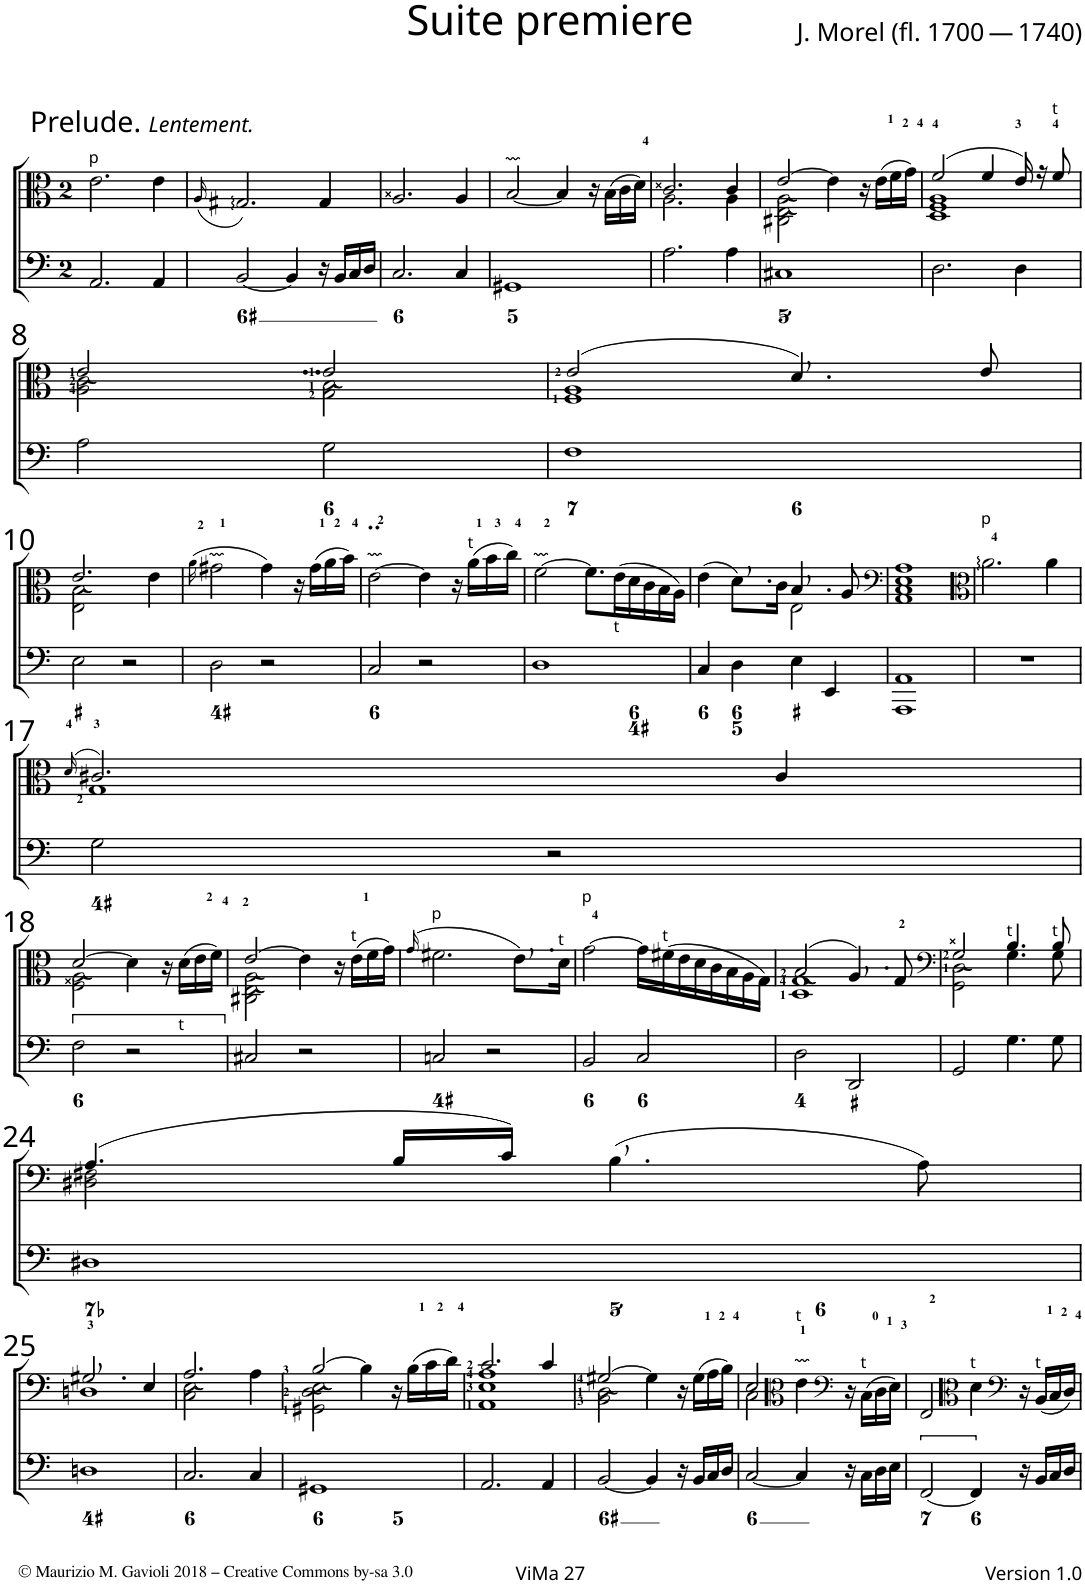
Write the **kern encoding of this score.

**kern	**kern
*part2	*part1
*staff2	*staff1
*I"Viola da gamba (7 strings)	*I"Viola da gamba (7 strings)
*clefF4	*clefC3
*k[]	*k[]
*M2/2	*M2/2
=1	=1
!	!LO:TX:a:t=Prelude.
!	!LO:TX:a:i:t=Lentement.
!	!LO:TX:a:t=p
2.AA/	2.e\
4AA/	4e\
=2	=2
.	(16qA/
[2BB/	2.G#X/)
4BB/]	.
16r	4G#/
16BB/LL	.
16C/	.
16D/JJ	.
=3	=3
2.C/	2.A/
4C/	4A/
=4	=4
1GG#X	[2B/
.	4B/]
.	16r
.	(16B\LL
.	16c\
.	16d\JJ)
=5	=5
*	*^
2.A\	2.c/	2.A\
4A\	4c/	4A\
=6	=6	=6
1C#X	[2e/	2C#X\ 2E\ 2A\
.	4e\]	2ryy
.	16r	.
.	(16e\LL	.
.	16f\	.
.	16g\JJ)	.
=7	=7	=7
2.D\	(2f/	1D 1F 1A
.	4f/	.
4D\	16e/)	.
.	16r	.
!	!LO:TX:a:t=t	!
.	8f/	.
!!LO:LB:g=z	!!
=8	=8	=8
2A\	2e/	2A\ 2c\
2G\	2e/	2G\ 2B\
=9	=9	=9
1F	(2e/	1F 1A
.	4.d/)	.
.	8e/	.
!!LO:LB:g=z	!!
=10	=10	=10
2E\	2.e/	2E\ 2B\
2r	.	2ryy
.	4e\	.
*	*v	*v
=11	=11
.	(16qa\
2D\	2g#X\
2r	4g#\)
.	16r
.	(16g#\LL
.	16a\
.	16b\JJ)
=12	=12
2C/	[2e\
2r	4e\]
.	16r
!	!LO:TX:a:t=t
.	(16a\LL
.	16b\
.	16cc\JJ)
=13	=13
1D	[2f\
.	8.f\L]
!	!LO:TX:b:t=t
.	(16e\L
.	16d\
.	16c\
.	16B\
.	16A\JJ)
=14	=14
*	*^
4C/	(4e\	2ryy
4D\	8.d\L)	.
.	16c\Jk	.
4E\	4.B/	2E\
4EE/	.	.
.	8A/	.
*	*v	*v
=15	=15
*	*clefF4
1AAA 1AA	1AA 1C 1E 1A
=16	=16
*	*clefC3
!	!LO:TX:a:t=p
1r	2.a\
.	4a\
!!LO:LB:g=z
=17	=17
.	(16qd/
*	*^
2G\	2.c#X/)	1G
2r	.	.
.	4c#/	.
!!LO:LB:g=z	!!
=18	=18	=18
2F\	[2d/	2F\ 2A\
2r	4d\]	2ryy
.	16r	.
!	!LO:TX:b:t=t	!
.	(16d\LL	.
.	16e\	.
.	16f\JJ)	.
=19	=19	=19
2C#X/	[2e/	2C#X\ 2E\ 2A\
2r	4e\]	2ryy
.	16r	.
!	!LO:TX:a:t=t	!
.	(16e\LL	.
.	16f\	.
.	16g\JJ)	.
*	*v	*v
=20	=20
.	(16qg/
!	!LO:TX:a:t=p
2Cn/	2.f#X\
2r	.
.	8.e\L)
!	!LO:TX:a:t=t
.	16d\Jk
=21	=21
!	!LO:TX:a:t=p
2BB/	[2g\
2C/	16g\LL]
!	!LO:TX:a:t=t
.	(16f#X\
.	16e\
.	16d\
.	16c\
.	16B\
.	16A\
.	16G\JJ)
=22	=22
*	*^
2D\	(2B/	1D 1G
2DD/	4.A/)	.
.	8G/	.
=23	=23	=23
*	*clefF4	*
2GG/	2G/	2GG\ 2D\
!	!LO:TX:a:t=t	!
4.G\	4.B/	4.G\
!	!LO:TX:a:t=t	!
8G\	8B/	8G\
!!LO:LB:g=z	!!
=24	=24	=24
1D#X	(4.A/	2D#X\ 2F#X\
.	16B/LL	.
.	16c/JJ)	.
.	(4.B\	2ryy
.	8A\)	.
!!LO:LB:g=z	!!
=25	=25	=25
1Dn	2.G#X/	1Dn
.	4E/	.
=26	=26	=26
2.C/	2.A/	2C\ 2E\
.	.	2ryy
4C/	4A\	.
=27	=27	=27
1GG#X	[2B/	2GG#X\ 2D\ 2E\
.	4B\]	2ryy
.	16r	.
.	(16B\LL	.
.	16c\	.
.	16d\JJ)	.
=28	=28	=28
2.AA/	2.c/	1AA 1E 1A
4AA/	4c/	.
=29	=29	=29
[2BB/	[2G#X/	2BB\ 2D\
4BB/]	4G#\]	2ryy
16r	16r	.
16BB/LL	(16G#\LL	.
16C/	16A\	.
16D/JJ	16B\JJ)	.
=30	=30	=30
[2C/	2E/	2C\
*	*clefC3	*
!	!LO:TX:a:t=t	!
4C/]	4e\	4ryy
*	*clefF4	*
16r	16r	16ryy
!	!LO:TX:a:t=t	!
16C\LL	(16C\LL	16ryy
16D\	16D\	8ryy
16E\JJ	16E\JJ)	.
*	*v	*v
=31	=31
[2FF/	2FF/
*	*clefC3
!	!LO:TX:a:t=t
4FF/]	4d\
*	*clefF4
16r	16r
!	!LO:TX:a:t=t
16BB/LL	(16BB/LL
16C/	16C/
16D/JJ	16D/JJ)
=	=
*-	*-
